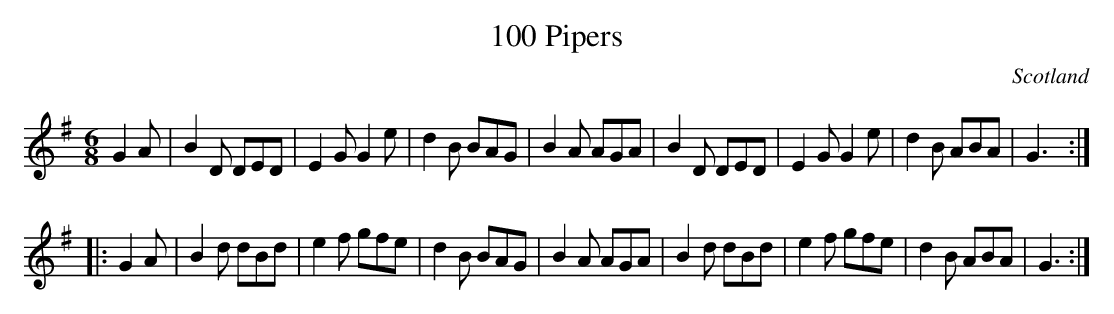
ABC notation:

X:1
T:100 Pipers
M:6/8
O:Scotland
K:G major
G2A|B2D DED|E2G G2e|d2B BAG|B2A AGA|\
B2D DED|E2G G2e|d2B ABA|G3:|
|:G2A|\
B2d dBd|e2f gfe|d2B BAG|B2A AGA|\
B2d dBd|e2f gfe|d2B ABA|G3:|
